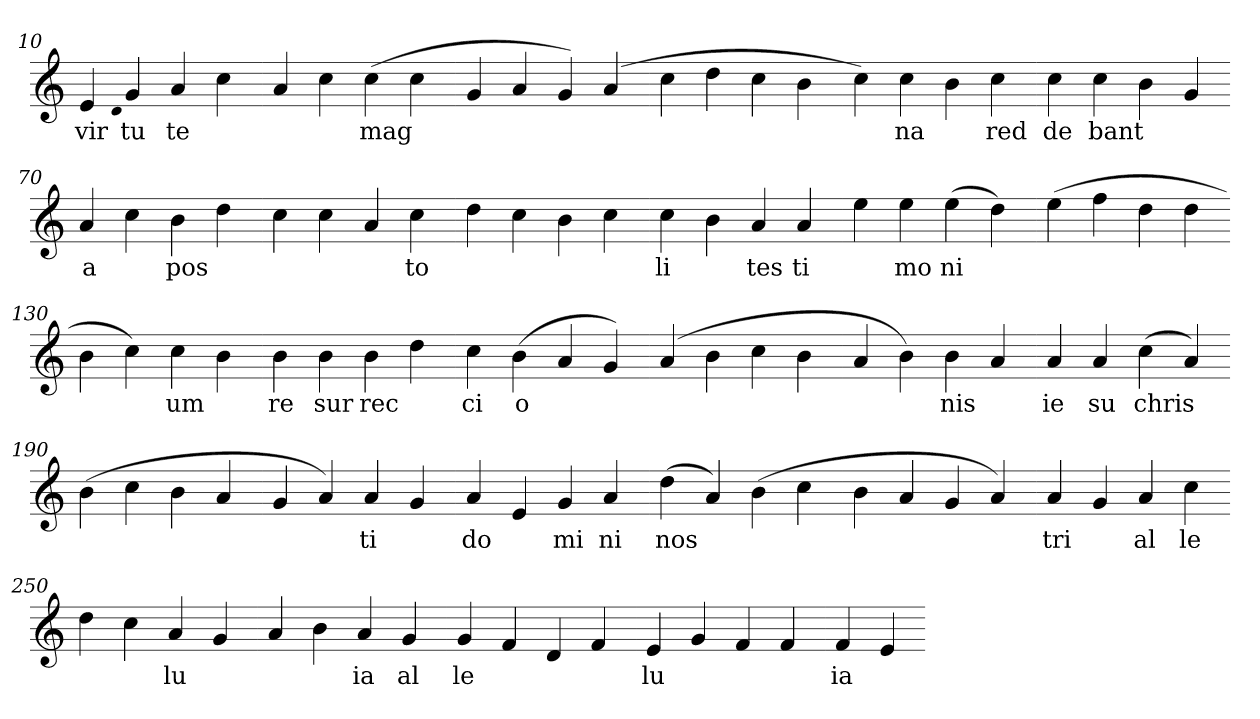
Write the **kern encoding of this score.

**kern	**text
*part1	*part1
*staff1	*staff1
*clefG2	*
=10.	=10.
4e	vir
qqd	.
4g	tu
4a	te
4cc	.
=20.-	=20.-
4a	.
4cc	.
(>4cc	mag
4cc	.
=30.-	=30.-
4g	.
4a	.
4g)	.
(>4a	.
=40.-	=40.-
4cc	.
4dd	.
4cc	.
4b	.
=50.-	=50.-
4cc)	.
4cc	na
4b	.
4cc	red
=60.-	=60.-
4cc	de
4cc	bant
4b	.
4g	.
=70.-	=70.-
4a	a
4cc	.
4b	pos
4dd	.
=80.-	=80.-
4cc	.
4cc	.
4a	.
4cc	to
=90.-	=90.-
4dd	.
4cc	.
4b	.
4cc	.
=100.-	=100.-
4cc	li
4b	.
4a	tes
4a	ti
=110.-	=110.-
4ee	.
4ee	mo
(>4ee	ni
4dd)	.
=120.-	=120.-
(>4ee	.
4ff	.
4dd	.
4dd	.
=130.-	=130.-
4b	.
4cc)	.
4cc	um
4b	.
=140.-	=140.-
4b	re
4b	sur
4b	rec
4dd	.
=150.-	=150.-
4cc	ci
(>4b	o
4a	.
4g)	.
=160.-	=160.-
(>4a	.
4b	.
4cc	.
4b	.
=170.-	=170.-
4a	.
4b)	.
4b	nis
4a	.
=180.-	=180.-
4a	ie
4a	su
(>4cc	chris
4a)	.
=190.-	=190.-
(>4b	.
4cc	.
4b	.
4a	.
=200.-	=200.-
4g	.
4a)	.
4a	ti
4g	.
=210.-	=210.-
4a	do
4e	.
4g	mi
4a	ni
=220.-	=220.-
(>4dd	nos
4a)	.
(>4b	.
4cc	.
=230.-	=230.-
4b	.
4a	.
4g	.
4a)	.
=240.-	=240.-
4a	tri
4g	.
4a	al
4cc	le
=250.-	=250.-
4dd	.
4cc	.
4a	lu
4g	.
=260.-	=260.-
4a	.
4b	.
4a	ia
4g	al
=270.-	=270.-
4g	le
4f	.
4d	.
4f	.
=280.-	=280.-
4e	lu
4g	.
4f	.
4f	.
=290.-	=290.-
4f	ia
4e	.
=-	=-
*-	*-
